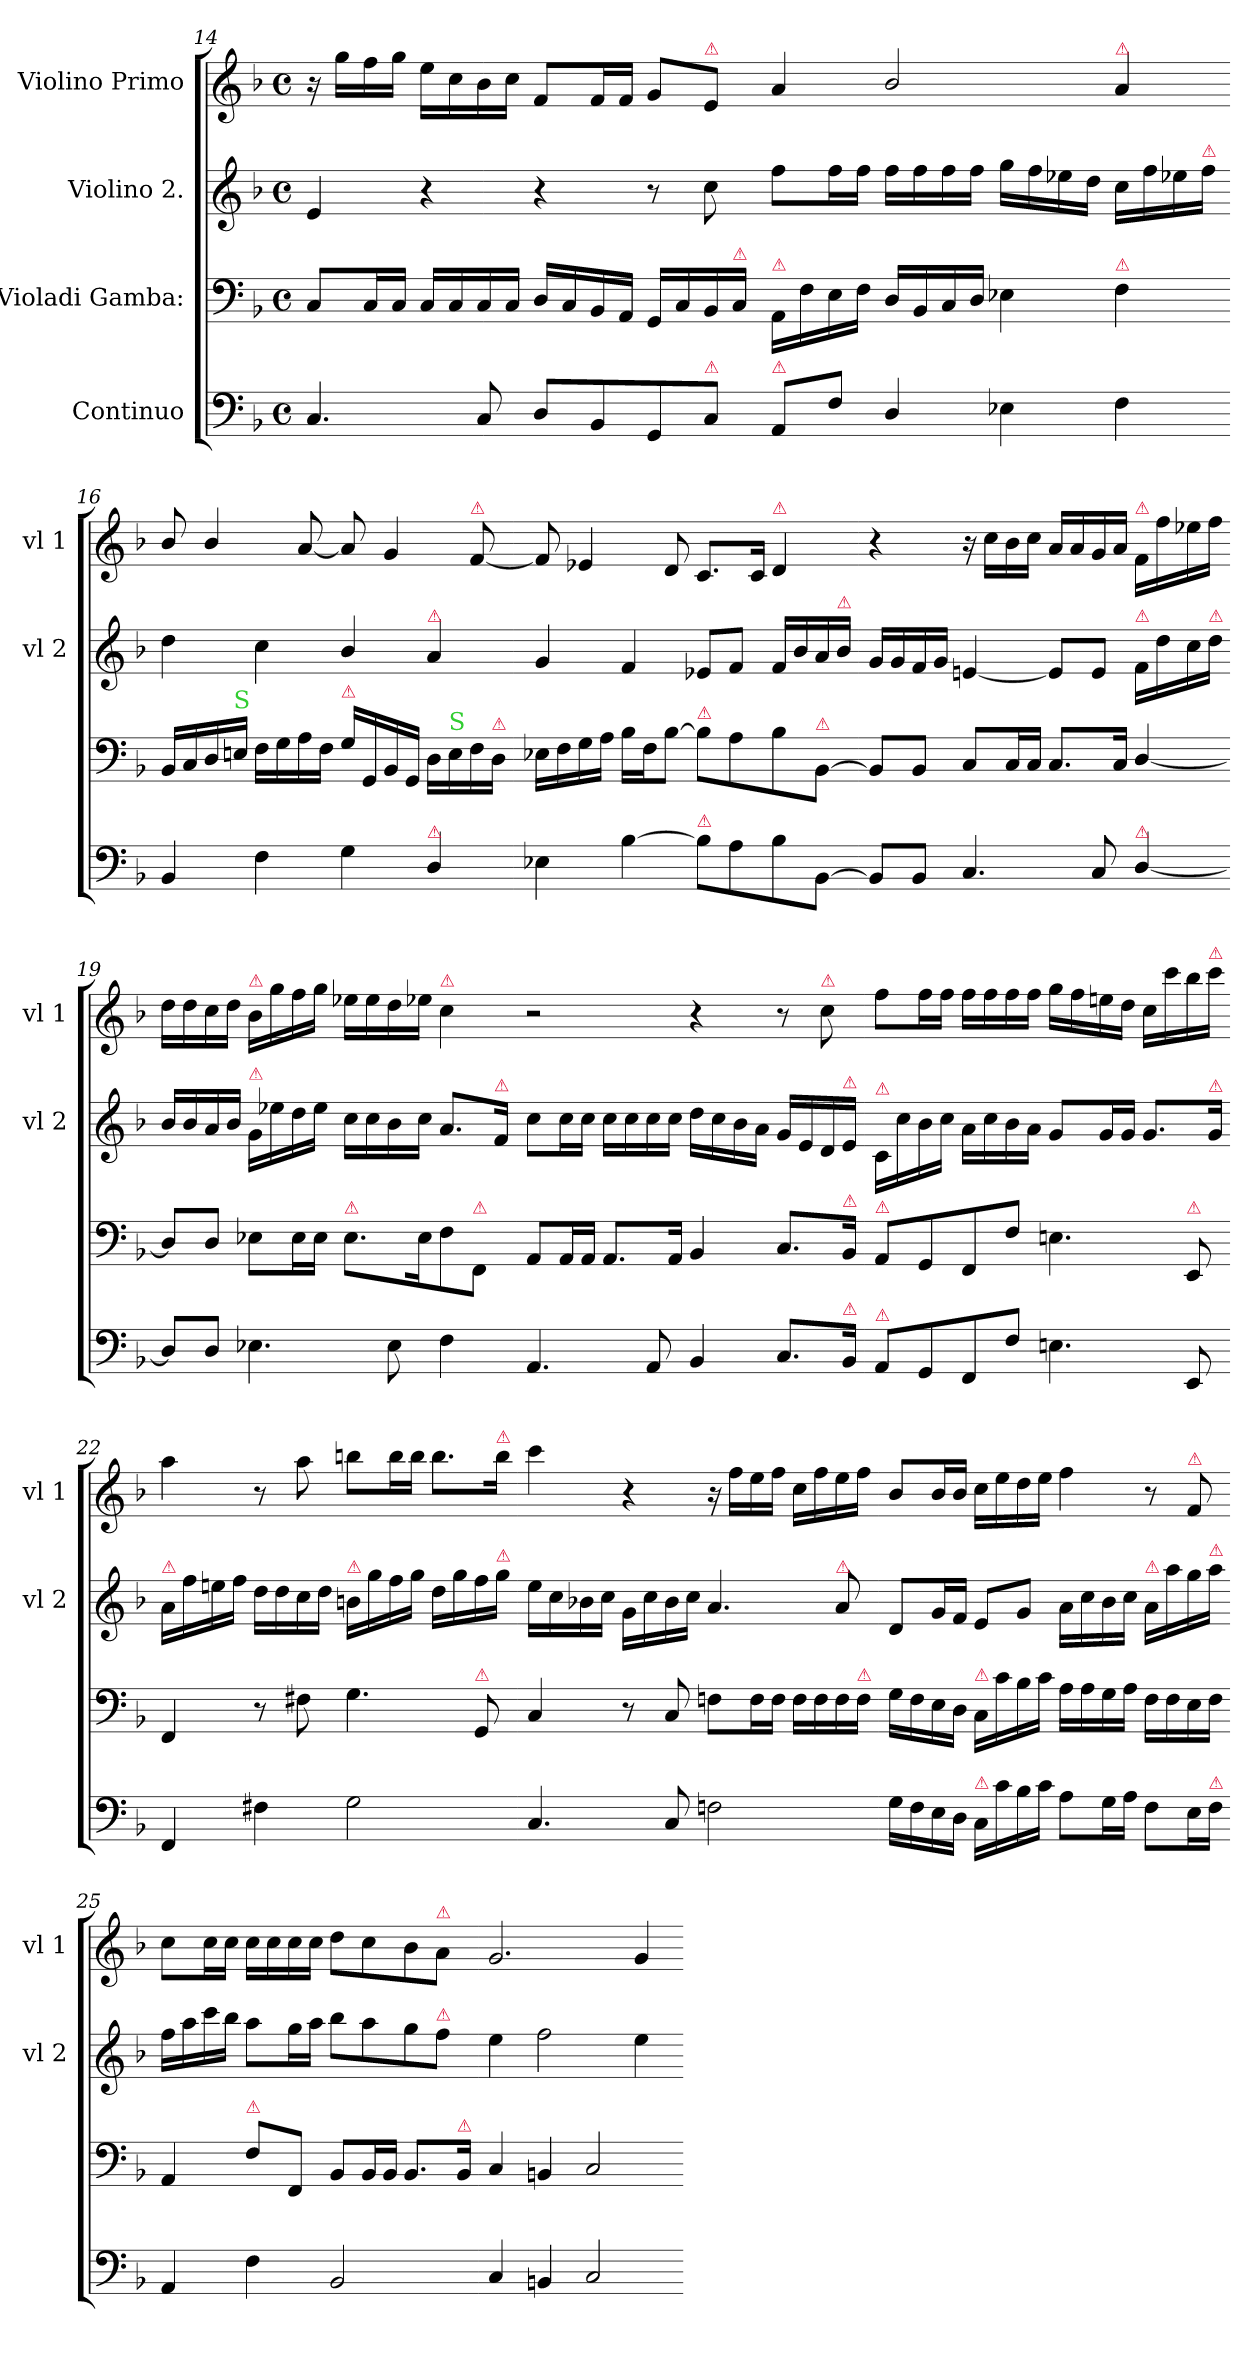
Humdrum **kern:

**kern	**kern	**kern	**kern
*part4	*part3	*part2	*part1
*staff4	*staff3	*staff2	*staff1
*I"Continuo	*I"Violadi Gamba:	*I"Violino 2.	*I"Violino Primo
*	*	*I'vl 2	*I'vl 1
*clefF4	*clefF4	*clefG2	*clefG2
*k[b-]	*k[b-]	*k[b-]	*k[b-]
*F:	*F:	*F:	*F:
*M4/4	*M4/4	*M4/4	*M4/4
*met(c)	*met(c)	*met(c)	*met(c)
=14	=14	=14	=14
4.C/	8C/L	4e/	16r
.	.	.	16gg\LL
.	16C/L	.	16ff\
.	16C/JJ	.	16gg\JJ
.	16C/LL	4r	16ee\LL
.	16C/	.	16cc\
8C/	16C/	.	16b-\
.	16C/JJ	.	16cc\JJ
8D/L	16D/LL	4r	8f/L
.	16C/	.	.
8BB-/	16BB-/	.	16f/L
.	16AA/JJ	.	16f/JJ
8GG/	16GG/LL	8r	8g/L
.	16C/	.	.
!	!	!	!LO:TX:a:color=crimson:t=⚠
!LO:TX:a:color=crimson:t=⚠	!	!	!
8C/J	16BB-/	8cc\	8e/J
!	!LO:TX:a:color=crimson:t=⚠	!	!
.	16C/JJ	.	.
=15-	=15-	=15-	=15-
!	!LO:TX:a:color=crimson:t=⚠	!	!
!LO:TX:a:color=crimson:t=⚠	!	!	!
8AA/L	16AA/LL	8ff\L	4a/
.	16F\	.	.
8F\J	16E\	16ff\L	.
.	16F\JJ	16ff\JJ	.
4D/	16D/LL	16ff\LL	2b-/
.	16BB-/	16ff\	.
.	16C/	16ff\	.
.	16D/JJ	16ff\JJ	.
4E-X\	4E-X\	16gg\LL	.
.	.	16ff\	.
.	.	16ee-X\	.
.	.	16dd\JJ	.
!	!	!	!LO:TX:a:color=crimson:t=⚠
!	!LO:TX:a:color=crimson:t=⚠	!	!
4F\	4F\	16cc\LL	4a/
.	.	16ff\	.
.	.	16ee-X\	.
!	!	!LO:TX:a:color=crimson:t=⚠	!
.	.	16ff\JJ	.
=16-	=16-	=16-	=16-
4BB-/	16BB-/LL	4dd\	8b-/
.	16C/	.	.
.	16D/	.	4b-/
!	!LO:TX:a:color=limegreen:t=S	!	!
.	16En/JJ	.	.
4F\	16F\LL	4cc\	.
.	16G\	.	.
.	16A\	.	[8a/
.	16F\JJ	.	.
!	!LO:TX:a:color=crimson:t=⚠	!	!
4G\	16G\LL	4b-/	8a/]
.	16GG/	.	.
.	16BB-/	.	4g/
.	16GG/JJ	.	.
!	!	!LO:TX:a:color=crimson:t=⚠	!
!LO:TX:a:color=crimson:t=⚠	!	!	!
4D/	16D\LL	4a/	.
!	!LO:TX:a:color=limegreen:t=S	!	!
.	16E\	.	.
!	!	!	!LO:TX:a:color=crimson:t=⚠
.	16F\	.	[8f/
!	!LO:TX:a:color=crimson:t=⚠	!	!
.	16D\JJ	.	.
=17-	=17-	=17-	=17-
4E-X\	16E-X\LL	4g/	8f/]
.	16F\	.	.
.	16G\	.	4e-X/
.	16A\JJ	.	.
[4B-\	16B-\LL	4f/	.
.	16F\J	.	.
.	[8B-\J	.	8d/
!	!LO:TX:a:color=crimson:t=⚠	!	!
!LO:TX:a:color=crimson:t=⚠	!	!	!
8B-\L]	8B-\L]	8e-X/L	8.c/L
8A\	8A\	8f/J	.
.	.	.	16c/Jk
!	!	!	!LO:TX:a:color=crimson:t=⚠
8B-\	8B-\	16f/LL	4d/
.	.	16b-/	.
!	!LO:TX:a:color=crimson:t=⚠	!	!
[8BB-/J	[8BB-/J	16a/	.
!	!	!LO:TX:a:color=crimson:t=⚠	!
.	.	16b-/JJ	.
=18-	=18-	=18-	=18-
8BB-/L]	8BB-/L]	16g/LL	4r
.	.	16g/	.
8BB-/J	8BB-/J	16f/	.
.	.	16g/JJ	.
4.C/	8C/L	[4en/	16r
.	.	.	16cc\LL
.	16C/L	.	16b-\
.	16C/JJ	.	16cc\JJ
.	8.C/L	8e/L]	16a/LL
.	.	.	16a/
8C/	.	8e/J	16g/
.	16C/Jk	.	16a/JJ
!	!	!	!LO:TX:a:color=crimson:t=⚠
!	!	!LO:TX:a:color=crimson:t=⚠	!
!LO:TX:a:color=crimson:t=⚠	!	!	!
[4D/	[4D/	16f/LL	16f/LL
.	.	16dd\	16ff\
.	.	16cc\	16ee-X\
!	!	!LO:TX:a:color=crimson:t=⚠	!
.	.	16dd\JJ	16ff\JJ
=19-	=19-	=19-	=19-
8D/L]	8D/L]	16b-/LL	16dd\LL
.	.	16b-/	16dd\
8D/J	8D/J	16a/	16cc\
.	.	16b-/JJ	16dd\JJ
!	!	!	!LO:TX:a:color=crimson:t=⚠
!	!	!LO:TX:a:color=crimson:t=⚠	!
4.E-X\	8E-X\L	16g/LL	16b-/LL
.	.	16ee-X\	16gg\
.	16E-\L	16dd\	16ff\
.	16E-\JJ	16ee-\JJ	16gg\JJ
!	!LO:TX:a:color=crimson:t=⚠	!	!
.	8.E-\L	16cc\LL	16ee-X\LL
.	.	16cc\	16ee-\
8E-\	.	16b-\	16dd\
.	16E-\K	16cc\JJ	16ee-X\JJ
!	!	!	!LO:TX:a:color=crimson:t=⚠
4F\	8F\	8.a/L	4cc\
!	!LO:TX:a:color=crimson:t=⚠	!	!
.	8FF/J	.	.
!	!	!LO:TX:a:color=crimson:t=⚠	!
.	.	16f/Jk	.
=20-	=20-	=20-	=20-
4.AA/	8AA/L	8cc\L	2r
.	16AA/L	16cc\L	.
.	16AA/JJ	16cc\JJ	.
.	8.AA/L	16cc\LL	.
.	.	16cc\	.
8AA/	.	16cc\	.
.	16AA/Jk	16cc\JJ	.
4BB-/	4BB-/	16dd\LL	4r
.	.	16cc\	.
.	.	16b-\	.
.	.	16a\JJ	.
8.C/L	8.C/L	16g/LL	8r
.	.	16e/	.
!	!	!	!LO:TX:a:color=crimson:t=⚠
.	.	16d/	8cc\
!	!	!LO:TX:a:color=crimson:t=⚠	!
!	!LO:TX:a:color=crimson:t=⚠	!	!
!LO:TX:a:color=crimson:t=⚠	!	!	!
16BB-/Jk	16BB-/Jk	16e/JJ	.
=21-	=21-	=21-	=21-
!	!	!LO:TX:a:color=crimson:t=⚠	!
!	!LO:TX:a:color=crimson:t=⚠	!	!
!LO:TX:a:color=crimson:t=⚠	!	!	!
8AA/L	8AA/L	16c/LL	8ff\L
.	.	16cc\	.
8GG/	8GG/	16b-\	16ff\L
.	.	16cc\JJ	16ff\JJ
8FF/	8FF/	16a\LL	16ff\LL
.	.	16cc\	16ff\
8F\J	8F\J	16b-\	16ff\
.	.	16a\JJ	16ff\JJ
4.En\	4.En\	8g/L	16gg\LL
.	.	.	16ff\
.	.	16g/L	16een\
.	.	16g/JJ	16dd\JJ
.	.	8.g/L	16cc\LL
.	.	.	16ccc\
!	!LO:TX:a:color=crimson:t=⚠	!	!
8EE/	8EE/	.	16bb-\
!	!	!	!LO:TX:a:color=crimson:t=⚠
!	!	!LO:TX:a:color=crimson:t=⚠	!
.	.	16g/Jk	16ccc\JJ
=22-	=22-	=22-	=22-
!	!	!LO:TX:a:color=crimson:t=⚠	!
4FF/	4FF/	16a/LL	4aa\
.	.	16ff\	.
.	.	16een\	.
.	.	16ff\JJ	.
4F#X\	8r	16dd\LL	8r
.	.	16dd\	.
.	8F#X\	16cc\	8aa\
.	.	16dd\JJ	.
!	!	!LO:TX:a:color=crimson:t=⚠	!
2G\	4.G\	16bn/LL	8bbn\L
.	.	16gg\	.
.	.	16ff\	16bb\L
.	.	16gg\JJ	16bb\JJ
.	.	16dd\LL	8.bb\L
.	.	16gg\	.
!	!LO:TX:a:color=crimson:t=⚠	!	!
.	8GG/	16ff\	.
!	!	!	!LO:TX:a:color=crimson:t=⚠
!	!	!LO:TX:a:color=crimson:t=⚠	!
.	.	16gg\JJ	16bb\Jk
=23-	=23-	=23-	=23-
4.C/	4C/	16ee\LL	4ccc\
.	.	16cc\	.
.	.	16b-X\	.
.	.	16cc\JJ	.
.	8r	16g\LL	4r
.	.	16cc\	.
8C/	8C/	16b-\	.
.	.	16cc\JJ	.
2Fn\	8Fn\L	4.a/	16r
.	.	.	16ff\LL
.	16F\L	.	16ee\
.	16F\JJ	.	16ff\JJ
.	16F\LL	.	16cc\LL
.	16F\	.	16ff\
!	!	!LO:TX:a:color=crimson:t=⚠	!
.	16F\	8a/	16ee\
!	!LO:TX:a:color=crimson:t=⚠	!	!
.	16F\JJ	.	16ff\JJ
=24-	=24-	=24-	=24-
16G\LL	16G\LL	8d/L	8b-/L
16F\	16F\	.	.
16E\	16E\	16g/L	16b-/L
16D\JJ	16D\JJ	16f/JJ	16b-/JJ
!	!LO:TX:a:color=crimson:t=⚠	!	!
!LO:TX:a:color=crimson:t=⚠	!	!	!
16C/LL	16C/LL	8e/L	16cc\LL
16c\	16c\	.	16ee\
16B-\	16B-\	8g/J	16dd\
16c\JJ	16c\JJ	.	16ee\JJ
8A\L	16A\LL	16a\LL	4ff\
.	16A\	16cc\	.
16G\L	16G\	16b-\	.
16A\JJ	16A\JJ	16cc\JJ	.
!	!	!LO:TX:a:color=crimson:t=⚠	!
8F\L	16F\LL	16a/LL	8r
.	16F\	16aa\	.
!	!	!	!LO:TX:a:color=crimson:t=⚠
16E\L	16E\	16gg\	8f/
!	!	!LO:TX:a:color=crimson:t=⚠	!
!LO:TX:a:color=crimson:t=⚠	!	!	!
16F\JJ	16F\JJ	16aa\JJ	.
=25-	=25-	=25-	=25-
4AA/	4AA/	16ff\LL	8cc\L
.	.	16aa\	.
.	.	16ccc\	16cc\L
.	.	16bb-\JJ	16cc\JJ
!	!LO:TX:a:color=crimson:t=⚠	!	!
4F\	8F\L	8aa\L	16cc\LL
.	.	.	16cc\
.	8FF/J	16gg\L	16cc\
.	.	16aa\JJ	16cc\JJ
2BB-/	8BB-/L	8bb-\L	8dd\L
.	16BB-/L	8aa\	8cc\
.	16BB-/JJ	.	.
.	8.BB-/L	8gg\	8b-\
!	!	!	!LO:TX:a:color=crimson:t=⚠
!	!	!LO:TX:a:color=crimson:t=⚠	!
.	.	8ff\J	8a\J
!	!LO:TX:a:color=crimson:t=⚠	!	!
.	16BB-/Jk	.	.
=26-	=26-	=26-	=26-
4C/	4C/	4ee\	2.g/
4BBn/	4BBn/	2ff\	.
2C/	2C/	.	.
.	.	4ee\	4g/
=-	=-	=-	=-
*-	*-	*-	*-
